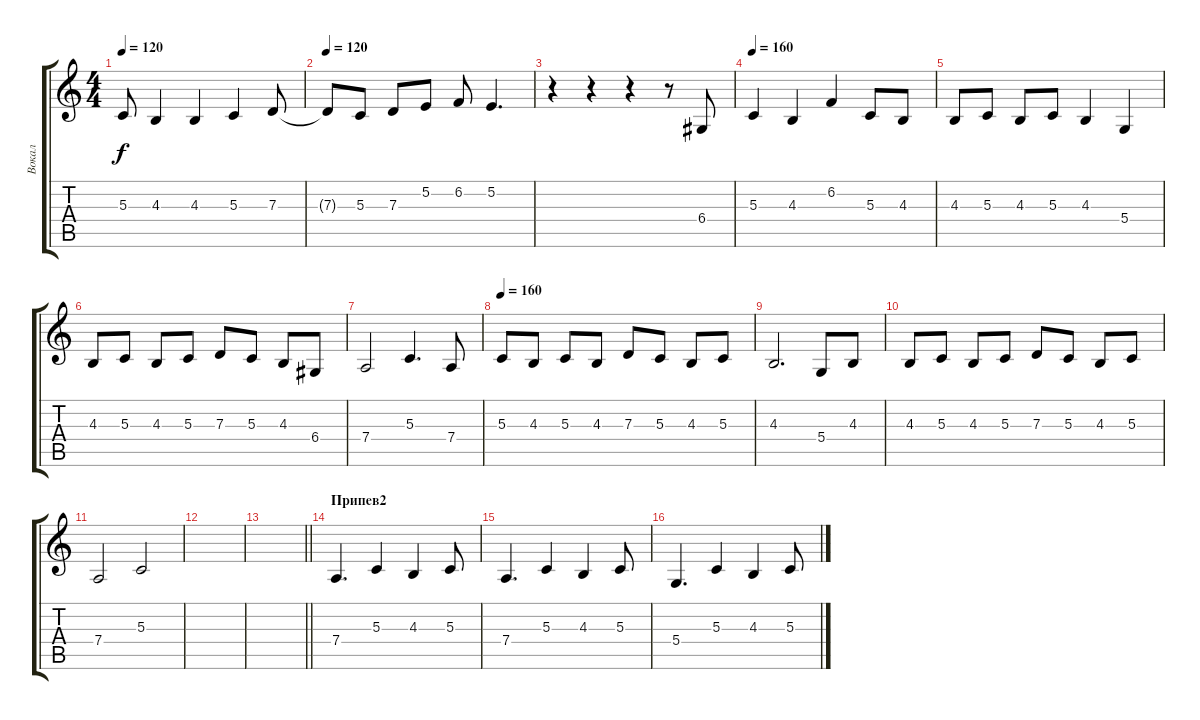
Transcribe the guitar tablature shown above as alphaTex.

\track ("Вокал" "Вокал") {instrument flute}
\staff {score tabs}
\tuning (E4 B3 G3 D3 A2 E2) {hide}
\ts (4 4)
\tempo 120
\clef g2
\ks c
5.3{t}.8{dy f} 4.3.4 4.3.4 5.3.4 7.3.8 |
\tempo 120
7.3{t}.8 5.3.8 7.3.8 5.2.8 6.2.8 5.2.4{d} |
r.4 r.4 r.4 r.8 6.4.8 |
\tempo 160
5.3.4 4.3.4 6.2.4 5.3.8 4.3.8 |
4.3.8 5.3.8 4.3.8 5.3.8 4.3.4 5.4.4 |
4.3.8 5.3.8 4.3.8 5.3.8 7.3.8 5.3.8 4.3.8 6.4.8 |
7.4.2 5.3.4{d} 7.4.8 |
\tempo 160
5.3.8 4.3.8 5.3.8 4.3.8 7.3.8 5.3.8 4.3.8 5.3.8 |
4.3.2{d} 5.4.8 4.3.8 |
4.3.8 5.3.8 4.3.8 5.3.8 7.3.8 5.3.8 4.3.8 5.3.8 |
7.4.2 5.3.2 |
|
\barLineRight lightlight
|
\section ("" "Припев2")
7.4.4{d} 5.3.4 4.3.4 5.3.8 |
7.4.4{d} 5.3.4 4.3.4 5.3.8 |
5.4.4{d} 5.3.4 4.3.4 5.3.8
